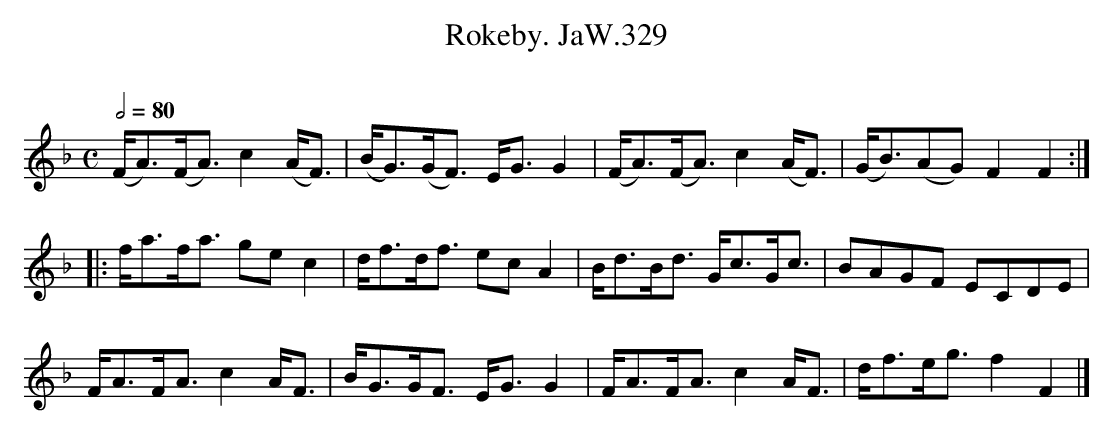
X:1
T:Rokeby. JaW.329
M:C
L:1/8
Q:1/2=80
O:
K:F
(F<A)(F<A) c2(A<F)|(B<G)(G<F) E<GG2|\
(F<A)(F<A) c2(A<F)|(G<B)(AG) F2F2:|
|:f<af<a gec2|d<fd<f ecA2|B<dB<d G<cG<c|BAGF ECDE|
F<AF<A c2A<F|B<GG<F E<GG2|\
F<AF<A c2A<F|d<fe<g f2F2|]
